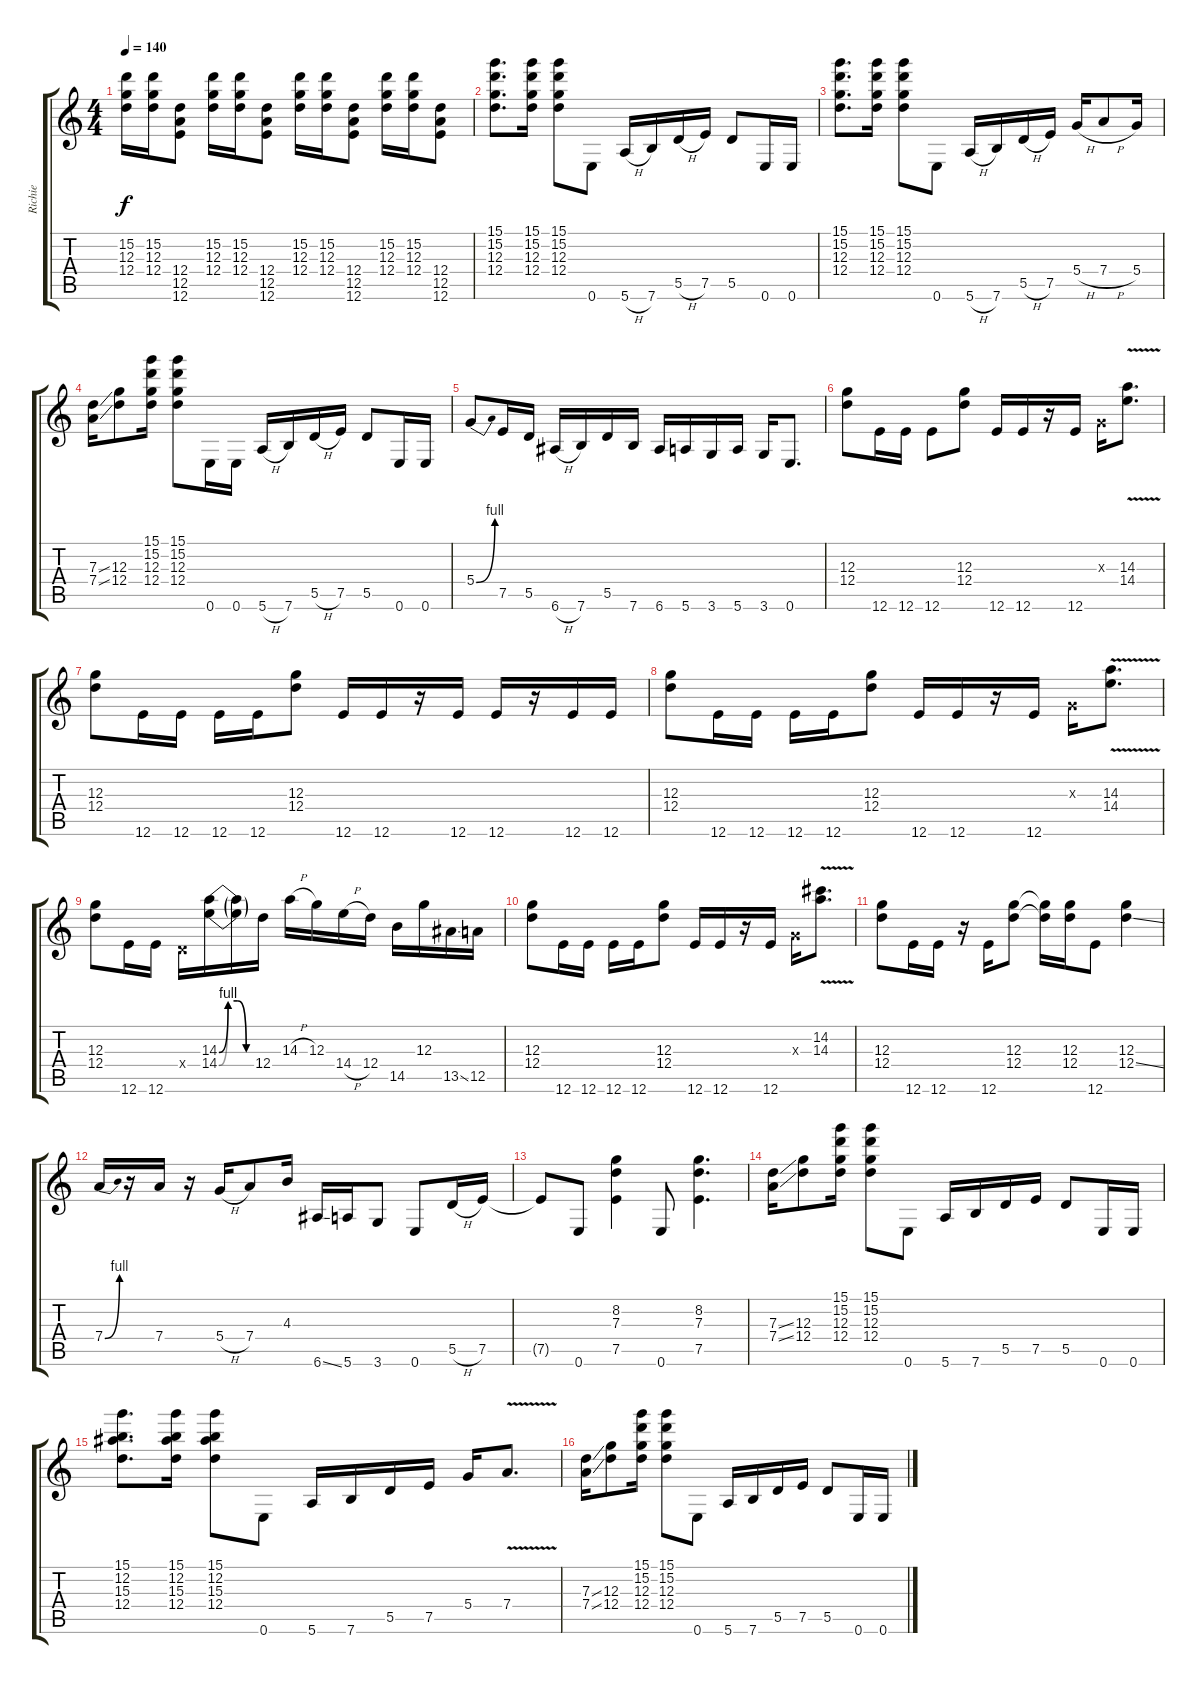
\track ("Richie" "Richie") {instrument distortionguitar}
\staff {score tabs}
\tuning (E4 B3 G3 D3 A2 E2) {hide}
\ts (4 4)
\tempo 140
\clef g2
\ks c
(15.2 12.3 12.4).16{dy f instrument distortionguitar} (15.2 12.3 12.4).16 (12.4 12.5 12.6).8 (15.2 12.3 12.4).16 (15.2 12.3 12.4).16 (12.4 12.5 12.6).8 (15.2 12.3 12.4).16 (15.2 12.3 12.4).16 (12.4 12.5 12.6).8 (15.2 12.3 12.4).16 (15.2 12.3 12.4).16 (12.4 12.5 12.6).8 |
(15.1 15.2 12.3 12.4).8{d} (15.1 15.2 12.3 12.4).16 (15.1 15.2 12.3 12.4).8 0.6.8 5.6{h}.16 7.6.16 5.5{h}.16 7.5.16 5.5.8 0.6.16 0.6.16 |
(15.1 15.2 12.3 12.4).8{d} (15.1 15.2 12.3 12.4).16 (15.1 15.2 12.3 12.4).8 0.6.8 5.6{h}.16 7.6.16 5.5{h}.16 7.5.16 5.4{h}.16 7.4{h}.8 5.4.16 |
(7.3{ss} 7.4{ss}).16 (12.3 12.4).8 (15.1 15.2 12.3 12.4).16 (15.1 15.2 12.3 12.4).8 0.6.16 0.6.16 5.6{h}.16 7.6.16 5.5{h}.16 7.5.16 5.5.8 0.6.16 0.6.16 |
5.4{be (bend 0 0 60 4)}.8 7.5.16 5.5.16 6.6{h}.16 7.6.16 5.5.16 7.6.16 6.6.16 5.6.16 3.6.16 5.6.16 3.6.16 0.6.8{d} |
(12.3 12.4).8 12.6.16 12.6.16 12.6.8 (12.3 12.4).8 12.6.16 12.6.16 r.16 12.6.16 0.3{x}.16 (14.3 14.4{v}).8{d} |
(12.3 12.4).8 12.6.16 12.6.16 12.6.16 12.6.16 (12.3 12.4).8 12.6.16 12.6.16 r.16 12.6.16 12.6.16 r.16 12.6.16 12.6.16 |
(12.3 12.4).8 12.6.16 12.6.16 12.6.16 12.6.16 (12.3 12.4).8 12.6.16 12.6.16 r.16 12.6.16 0.3{x}.16 (14.3 14.4{v}).8{d} |
(12.3 12.4).8 12.6.16 12.6.16 0.4{x}.16 (14.3{be (custom 0 0 15 4 30 4 45 0 60 0)} 14.4{be (custom 0 0 15 4 30 4 45 0 60 0)}).16 (14.3{t} 14.4{t}).16 12.4.16 14.3{h}.16 12.3.16 14.4{h}.16 12.4.16 14.5.16 12.3.16 13.5{ss}.16 12.5.16 |
(12.3 12.4).8 12.6.16 12.6.16 12.6.16 12.6.16 (12.3 12.4).8 12.6.16 12.6.16 r.16 12.6.16 0.3{x}.16 (14.2{v} 14.3).8{d} |
(12.3 12.4).8 12.6.16 12.6.16 r.16 12.6.16 (12.3 12.4).8 (12.3{t} 12.4{t}).16 (12.3 12.4).16 12.6.8 (12.3 12.4{ss}).4 |
7.4{be (bend 0 0 60 4)}.16 r.16 7.4.16 r.16 5.4{h}.16 7.4.8 4.3.16 6.6{ss}.16 5.6.16 3.6.8 0.6.8 5.5{h}.16 7.5.16 |
7.5{t}.8 0.6.8 (8.2 7.3 7.5).4 0.6.8 (8.2 7.3 7.5).4{d} |
(7.3{ss} 7.4{ss}).16 (12.3 12.4).8 (15.1 15.2 12.3 12.4).16 (15.1 15.2 12.3 12.4).8 0.6.8 5.6.16 7.6.16 5.5.16 7.5.16 5.5.8 0.6.16 0.6.16 |
(15.1 12.2 15.3 12.4).8{d} (15.1 12.2 15.3 12.4).16 (15.1 12.2 15.3 12.4).8 0.6.8 5.6.16 7.6.16 5.5.16 7.5.16 5.4.16 7.4{v}.8{d} |
(7.3{ss} 7.4{ss}).16 (12.3 12.4).8 (15.1 15.2 12.3 12.4).16 (15.1 15.2 12.3 12.4).8 0.6.8 5.6.16 7.6.16 5.5.16 7.5.16 5.5.8 0.6.16 0.6.16
